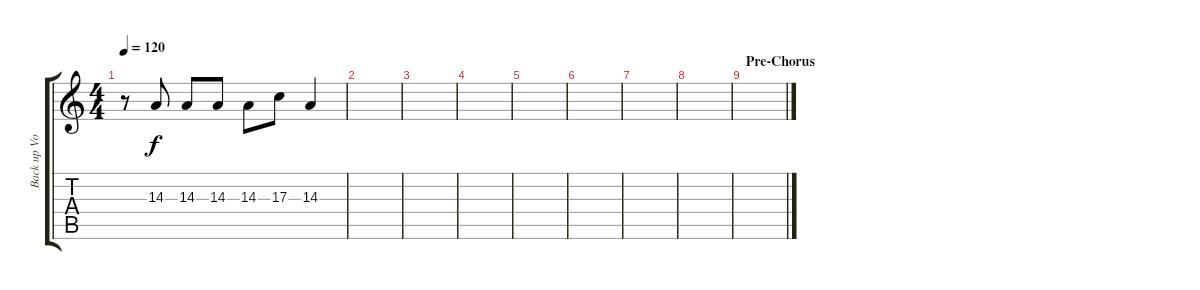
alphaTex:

\track ("Back up Vocals" "Back up Vo") {instrument oboe}
\staff {score tabs}
\tuning (E4 B3 G3 D3 A2 E2) {hide}
\ts (4 4)
\tempo 120
\clef g2
\ks c
r.8{dy f} 14.3.8 14.3.8 14.3.8 14.3.8 17.3.8 14.3.4 |
|
|
|
|
|
|
|
\section ("" "Pre-Chorus")
